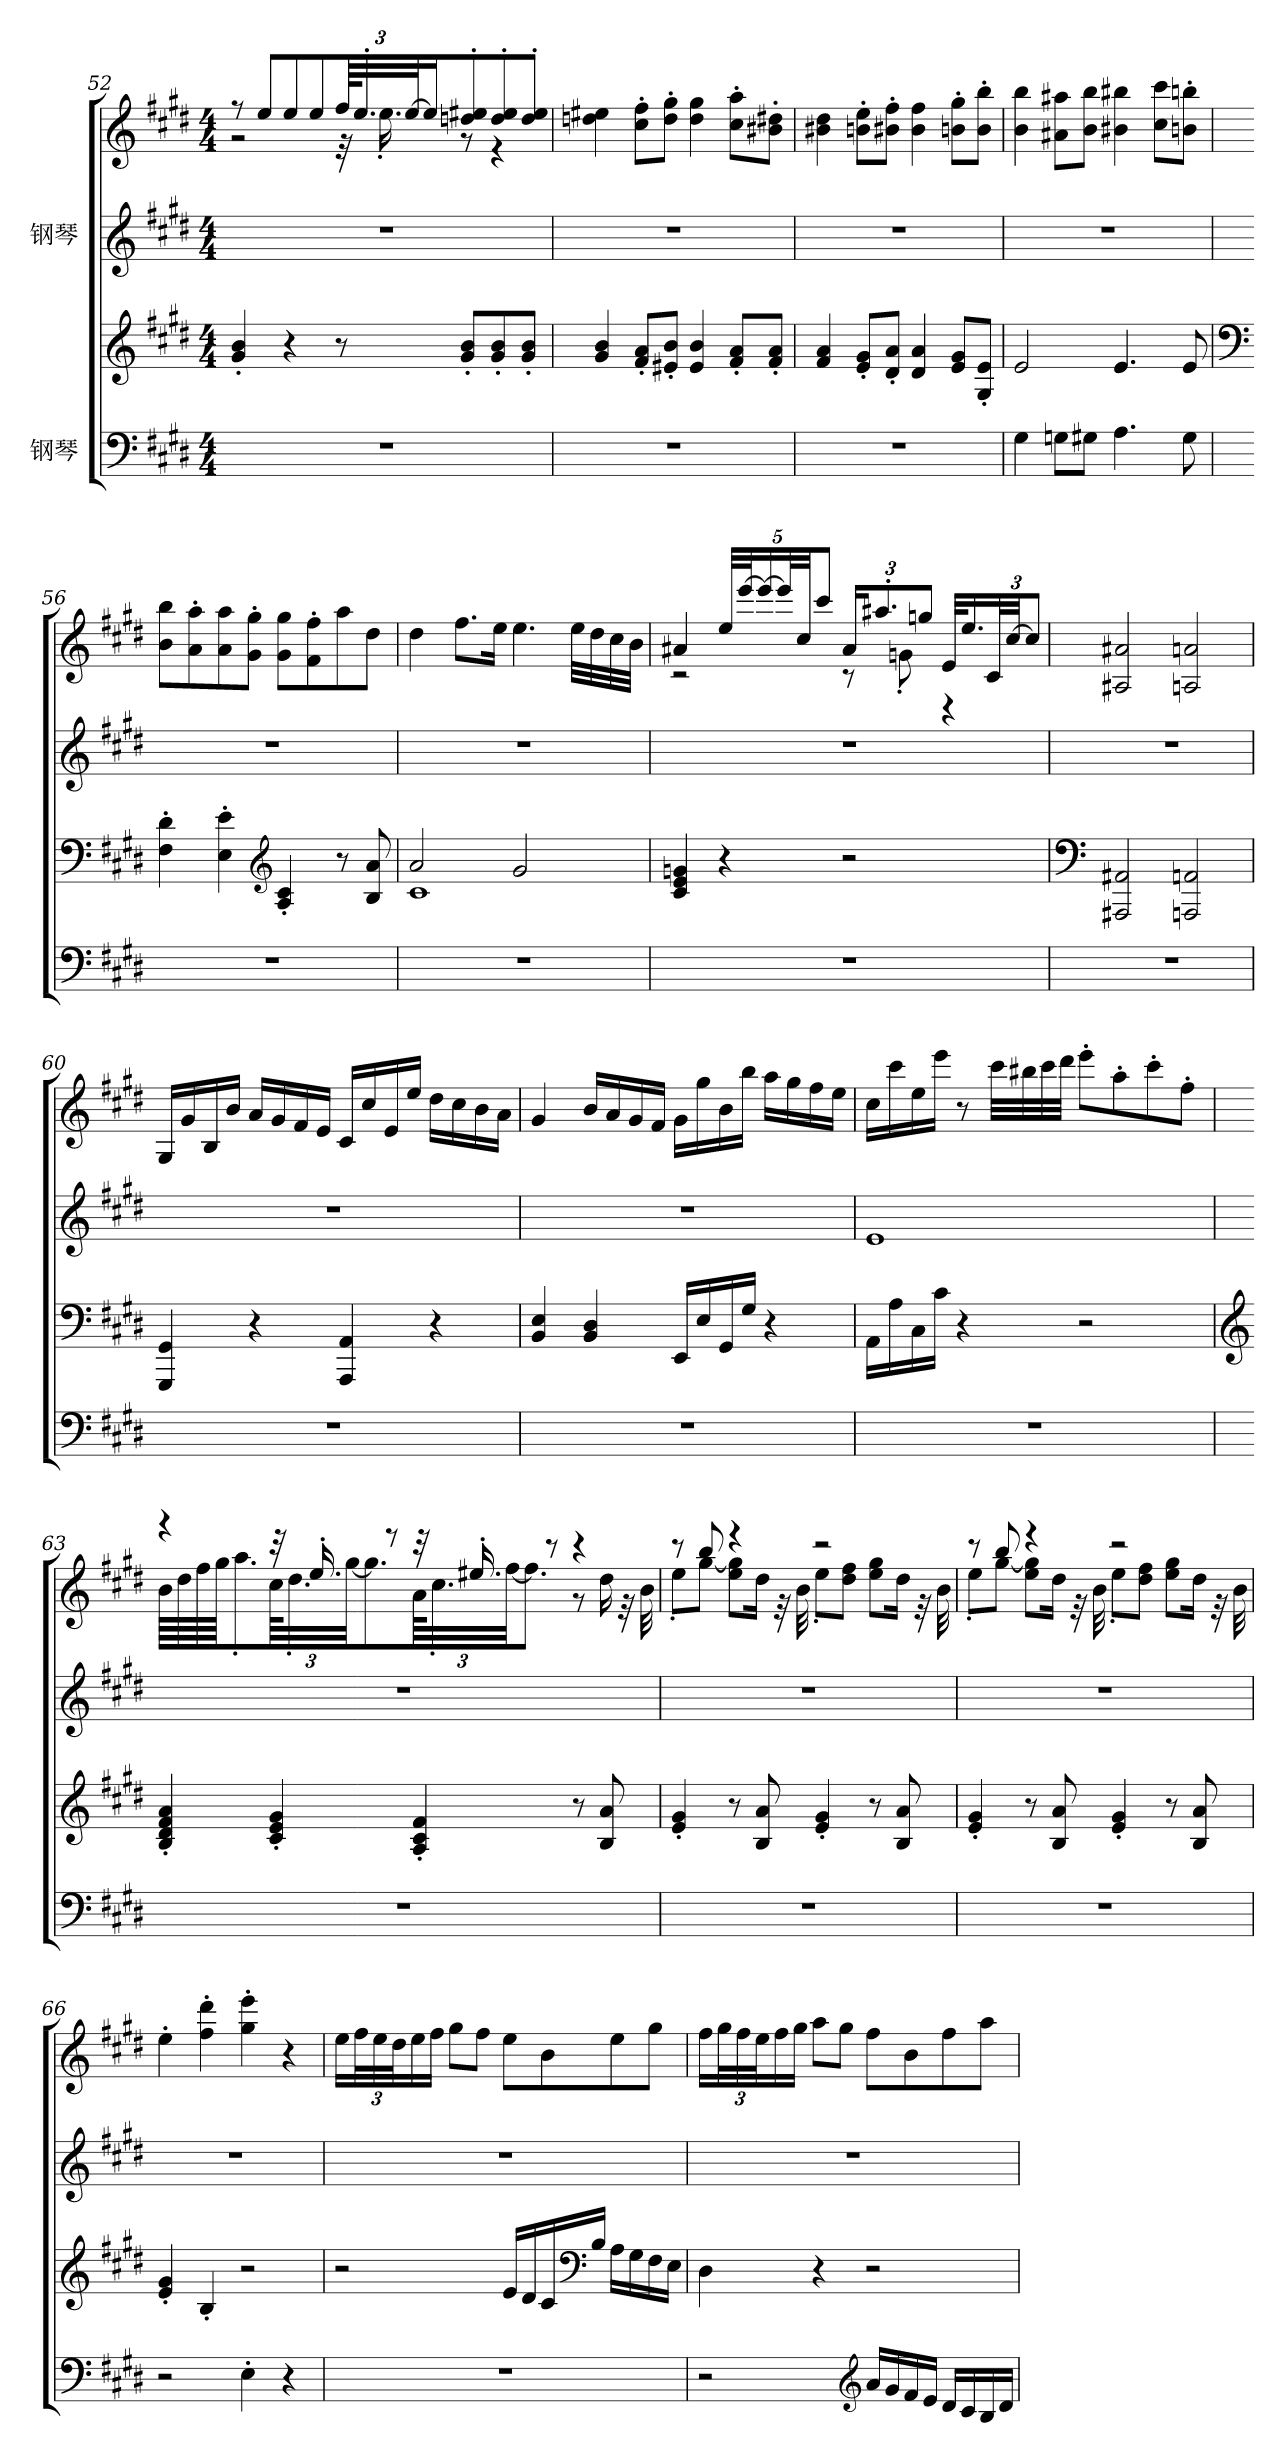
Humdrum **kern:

**kern	**kern	**kern	**kern
*part2	*part2	*part1	*part1
*staff4	*staff3	*staff2	*staff1
*I"钢琴	*	*I"钢琴	*
*clefF4	*clefG2	*clefG2	*clefG2
*k[f#c#g#d#]	*k[f#c#g#d#]	*k[f#c#g#d#]	*k[f#c#g#d#]
*M4/4	*M4/4	*M4/4	*M4/4
=52	=52	=52	=52
*	*	*	*^
1r	4g#/' 4b/'	1r	8r	2r
.	.	.	8ee/L	.
.	4r	.	8ee/	.
.	.	.	8ee/	.
*	*	*	*Xbrackettup	*
.	8r	.	96ff#/KLL	32r
.	.	.	48.ee'/	.
.	.	.	.	16.ee'\
.	.	.	[48ee/J	.
.	.	.	16ee/J]	.
.	8g#/' 8b/'L	.	8ddn/' 8ee#X/'	8r
.	8g#/' 8b/'	.	8dd/' 8ee#/'	4r
.	8g#/' 8b/'J	.	8dd/' 8ee#/'J	.
*	*	*	*v	*v
!!LO:LB:g=z
=53	=53	=53	=53
1r	4g#/ 4b/	1r	4ddn\ 4ee#X\
.	8f#/' 8a/'L	.	8cc#\' 8ff#\'L
.	8e#X/' 8b/'J	.	8dd\' 8gg#\'J
.	4e#/ 4b/	.	4dd\ 4gg#\
.	8f#/' 8a/'L	.	8cc#\' 8aa\'L
.	8f#/' 8a/'J	.	8b#X\' 8dd#X\'J
=54	=54	=54	=54
1r	4f#/ 4a/	1r	4b#X\ 4dd#\
.	8e/' 8g#/'L	.	8bn\' 8ee\'L
.	8d#/' 8a/'J	.	8b#X\' 8ff#\'J
.	4d#/ 4a/	.	4b#\ 4ff#\
.	8e/ 8g#/L	.	8bn\' 8gg#\'L
.	8G#/' 8e/'J	.	8b\' 8bb\'J
=55	=55	=55	=55
4G#\	2e/	1r	4b\ 4bb\
8Gn\L	.	.	8a#X\ 8aa#X\L
8G#X\J	.	.	8b\ 8bb\J
4.A\	4.e/	.	4b#X\ 4bb#X\
.	.	.	8cc#\ 8ccc#\L
8G#\	8e/	.	8bn\' 8bbn\'J
!!LO:PB:g=z
=56	=56	=56	=56
*	*clefF4	*	*
1r	4F#\' 4d#\'	1r	8b\ 8bb\L
.	.	.	8a\' 8aa\'
.	4E\' 4e\'	.	8a\ 8aa\
.	.	.	8g#\' 8gg#\'J
*	*clefG2	*	*
.	4A/' 4c#/'	.	8g#\ 8gg#\L
.	.	.	8f#\' 8ff#\'
.	8r	.	8aa\
.	8B/ 8a/	.	8dd#\J
=57	=57	=57	=57
*	*^	*	*
1r	2a/	1c#	1r	4dd#\
.	.	.	.	8.ff#\L
.	.	.	.	16ee\Jk
.	2g#/	.	.	4.ee\
.	.	.	.	32ee\LLL
.	.	.	.	32dd#\
.	.	.	.	32cc#\
.	.	.	.	32b\JJJ
*	*v	*v	*	*
=58	=58	=58	=58
*	*	*	*^
1r	4c#/ 4e/ 4gn/	1r	4a#X/	2r
.	4r	.	40ee/LLL	.
.	.	.	[40eee/J	.
.	.	.	20eee/_	.
.	.	.	40eee/L]	.
.	.	.	40cc#/JJ	.
.	.	.	10ccc#/J	.
.	2r	.	24a#/KL	8r
.	.	.	12.aa#X'/	.
.	.	.	.	8gn'\
.	.	.	12ggn/J	.
.	.	.	32e/KLL	4r
.	.	.	16.ee/	.
.	.	.	48c#/L	.
.	.	.	[48cc#/JJ	.
.	.	.	12cc#/J]	.
*	*	*	*v	*v
!!LO:LB:g=z
=59	=59	=59	=59
*	*clefF4	*	*
1r	2AAA#X/ 2AA#X/	1r	2A#X/ 2a#X/
.	2AAAn/ 2AAn/	.	2An/ 2an/
=60	=60	=60	=60
1r	4GGG#/ 4GG#/	1r	16G#/LL
.	.	.	16g#/
.	.	.	16B/
.	.	.	16b/JJ
.	4r	.	16a/LL
.	.	.	16g#/
.	.	.	16f#/
.	.	.	16e/JJ
.	4AAA/ 4AA/	.	16c#/LL
.	.	.	16cc#/
.	.	.	16e/
.	.	.	16ee/JJ
.	4r	.	16dd#\LL
.	.	.	16cc#\
.	.	.	16b\
.	.	.	16a\JJ
=61	=61	=61	=61
1r	4BB/ 4E/	1r	4g#/
.	4BB/ 4D#/	.	16b/LL
.	.	.	16a/
.	.	.	16g#/
.	.	.	16f#/JJ
.	16EE/LL	.	16g#\LL
.	16E/	.	16gg#\
.	16GG#/	.	16b\
.	16G#/JJ	.	16bb\JJ
.	4r	.	16aa\LL
.	.	.	16gg#\
.	.	.	16ff#\
.	.	.	16ee\JJ
!!LO:LB:g=z
=62	=62	=62	=62
1r	16AA\LL	1e	16cc#\LL
.	16A\	.	16ccc#\
.	16C#\	.	16ee\
.	16c#\JJ	.	16eee\JJ
.	4r	.	8r
.	.	.	32ccc#\LLL
.	.	.	32bb#X\
.	.	.	32ccc#\
.	.	.	32ddd#\JJJ
.	2r	.	8eee'\L
.	.	.	8aa'\
.	.	.	8ccc#'\
.	.	.	8ff#'\J
!!LO:PB:g=z
=63	=63	=63	=63
*	*clefG2	*	*
*	*	*	*^
1r	4B/' 4d#/' 4f#/' 4a/'	1r	4r	64b\LLLL
.	.	.	.	64dd#\
.	.	.	.	64ff#\
.	.	.	.	64gg#\JJJ
.	.	.	.	8.aa'\
.	4c#/' 4e/' 4g#/'	.	32r	96cc#\KLL
.	.	.	.	48.dd#'\
.	.	.	16.ee'/	.
.	.	.	.	[48gg#\JJ
.	.	.	.	8.gg#\]
.	.	.	8r	.
.	4A/' 4c#/' 4f#/'	.	32r	96a\KLL
.	.	.	.	48.cc#'\
.	.	.	16.ee#X'/	.
.	.	.	.	[48ff#\JJ
.	.	.	.	8.ff#\J]
.	.	.	8r	.
.	8r	.	4r	8r
.	8B/ 8a/	.	.	16dd#\
.	.	.	.	32r
.	.	.	.	32b\
=64	=64	=64	=64	=64
1r	4e/' 4g#/'	1r	8r	8ee'\L
.	.	.	8bb/	[8gg#\J
.	8r	.	4r	8ee\ 8gg#\]L
.	8B/ 8a/	.	.	16dd#\Jk
.	.	.	.	32r
.	.	.	.	32b\
.	4e/' 4g#/'	.	2r	8ee'\L
.	.	.	.	8dd#\ 8ff#\J
.	8r	.	.	8ee\ 8gg#\L
.	8B/ 8a/	.	.	16dd#\Jk
.	.	.	.	32r
.	.	.	.	32b\
!!LO:LB:g=z	!!
=65	=65	=65	=65	=65
1r	4e/' 4g#/'	1r	8r	8ee'\L
.	.	.	8bb/	[8gg#\J
.	8r	.	4r	8ee\ 8gg#\]L
.	8B/ 8a/	.	.	16dd#\Jk
.	.	.	.	32r
.	.	.	.	32b\
.	4e/' 4g#/'	.	2r	8ee'\L
.	.	.	.	8dd#\ 8ff#\J
.	8r	.	.	8ee\ 8gg#\L
.	8B/ 8a/	.	.	16dd#\Jk
.	.	.	.	32r
.	.	.	.	32b\
*	*	*	*v	*v
=66	=66	=66	=66
2r	4e/' 4g#/'	1r	4ee'\
.	4B'/	.	4ff#\' 4ddd#\'
4E'\	2r	.	4gg#\' 4eee\'
4r	.	.	4r
=67	=67	=67	=67
1r	2r	1r	16ee\LL
.	.	.	48ff#\L
.	.	.	48ee\
.	.	.	48dd#\J
.	.	.	16ee\
.	.	.	16ff#\JJ
.	.	.	8gg#\L
.	.	.	8ff#\J
.	16e/LL	.	8ee\L
.	16d#/	.	.
.	16c#/	.	8b\
*	*clefF4	*	*
.	16B/JJ	.	.
.	16A\LL	.	8ee\
.	16G#\	.	.
.	16F#\	.	8gg#\J
.	16E\JJ	.	.
!!LO:LB:g=z
=68	=68	=68	=68
2r	4D#\	1r	16ff#\LL
.	.	.	48gg#\L
.	.	.	48ff#\
.	.	.	48ee\J
.	.	.	16ff#\
.	.	.	16gg#\JJ
.	4r	.	8aa\L
.	.	.	8gg#\J
*clefG2	*	*	*
16a/LL	2r	.	8ff#\L
16g#/	.	.	.
16f#/	.	.	8b\
16e/JJ	.	.	.
16d#/LL	.	.	8ff#\
16c#/	.	.	.
16B/	.	.	8aa\J
16d#/JJ	.	.	.
=	=	=	=
*-	*-	*-	*-
